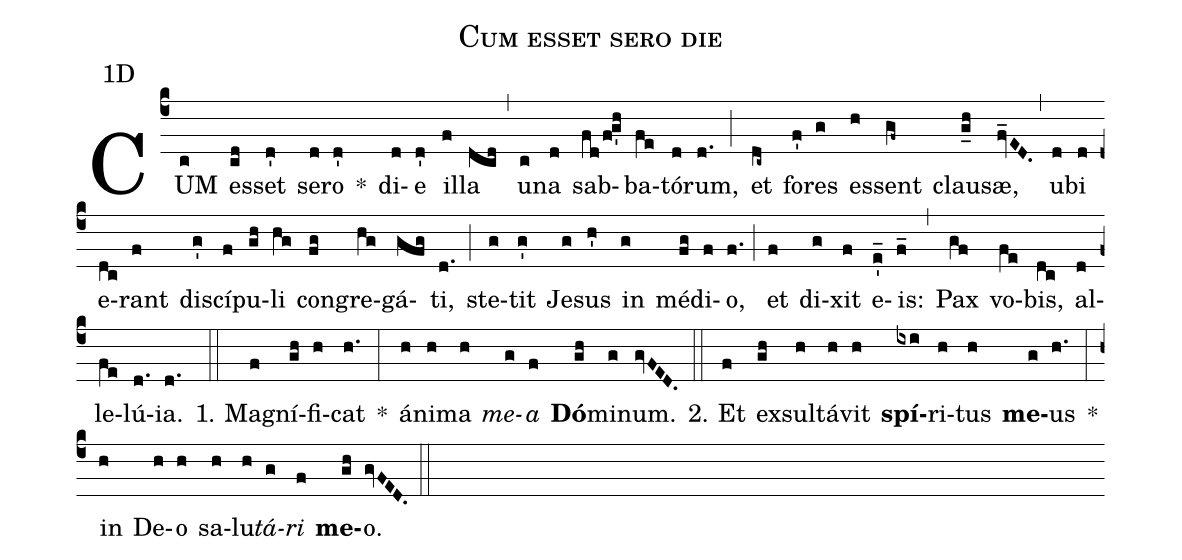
name:Cum esset sero die;
office-part:Antiphona;
mode:1;
annotation:1D;
%%
(c4) CUM(c) es(cd)set(d') se(d)ro(d') *() di(d)e(d') il(f)la(dcd) (,) u(c)na(d) sab(fd/f!g'h)ba(fe)tó(d)rum,(d.) (;) et(dc~) fo(f')res(g) es(h)sent(gf~) clau(g_h)sæ,(fv_ED.) (,) u(d)bi(d) e(dc)rant(f) di(g')scí(f)pu(gh)li(hg) con(fg)gre(hg)gá(gfg)ti,(d.) (;) ste(g)tit(g') Je(g)sus(h') in(g) mé(fg)di(f)o,(f.) (;) et(f) di(g)xit(f) e(e'_)is:(f_) (,) Pax(gf) vo(fe)bis,(dc) al(d)le(fe)lú(d.)ia.(d.) (::)
1. Ma(f)gní(gh)fi(h)cat(h.) *(:) á(h)ni(h)ma(h) <i>me</i>(g)<i>a</i>(f) <b>Dó</b>(gh)mi(g)num.(gvFED.) (::)
2. Et(f) ex(gh)sul(h)tá(h)vit(h) <b>spí</b>(ixi)ri(h)tus(h) <b>me</b>(g)us(h.) *(:) in(h) De(h)o(h) sa(h)lu(h)<i>tá</i>(g)<i>ri</i>(f) <b>me</b>(gh)o.(gvFED.) (::)
